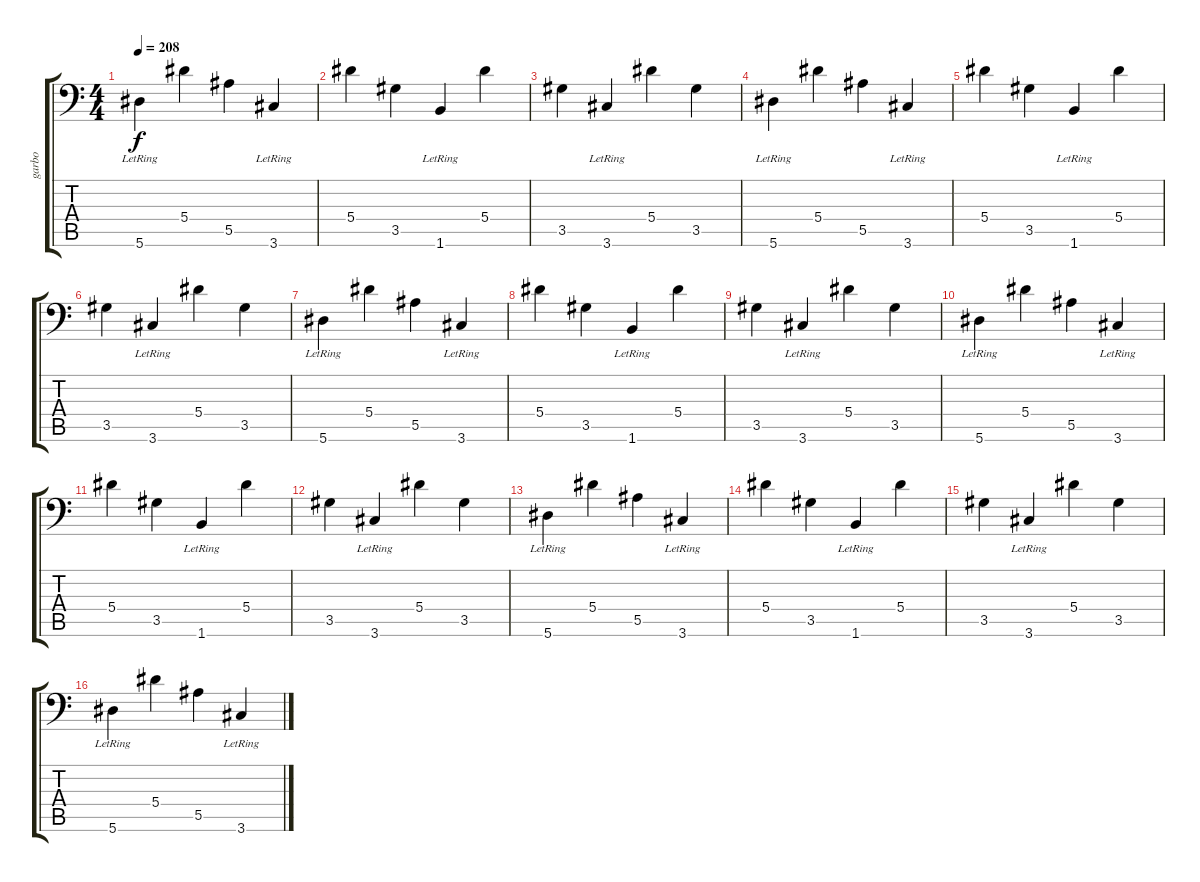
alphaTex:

\track ("garbo" "garbo") {instrument distortionguitar}
\staff {score tabs}
\tuning (C4 G3 Eb3 Bb2 F2 Bb1) {hide}
\ts (4 4)
\tempo 208
\clef f4
\ks c
5.6{lr}.4{dy f} 5.4.4 5.5.4 3.6{lr}.4 |
5.4.4 3.5.4 1.6{lr}.4 5.4.4 |
3.5.4 3.6{lr}.4 5.4.4 3.5.4 |
5.6{lr}.4 5.4.4 5.5.4 3.6{lr}.4 |
5.4.4 3.5.4 1.6{lr}.4 5.4.4 |
3.5.4 3.6{lr}.4 5.4.4 3.5.4 |
5.6{lr}.4 5.4.4 5.5.4 3.6{lr}.4 |
5.4.4 3.5.4 1.6{lr}.4 5.4.4 |
3.5.4 3.6{lr}.4 5.4.4 3.5.4 |
5.6{lr}.4 5.4.4 5.5.4 3.6{lr}.4 |
5.4.4 3.5.4 1.6{lr}.4 5.4.4 |
3.5.4 3.6{lr}.4 5.4.4 3.5.4 |
5.6{lr}.4 5.4.4 5.5.4 3.6{lr}.4 |
5.4.4 3.5.4 1.6{lr}.4 5.4.4 |
3.5.4 3.6{lr}.4 5.4.4 3.5.4 |
5.6{lr}.4 5.4.4 5.5.4 3.6{lr}.4
